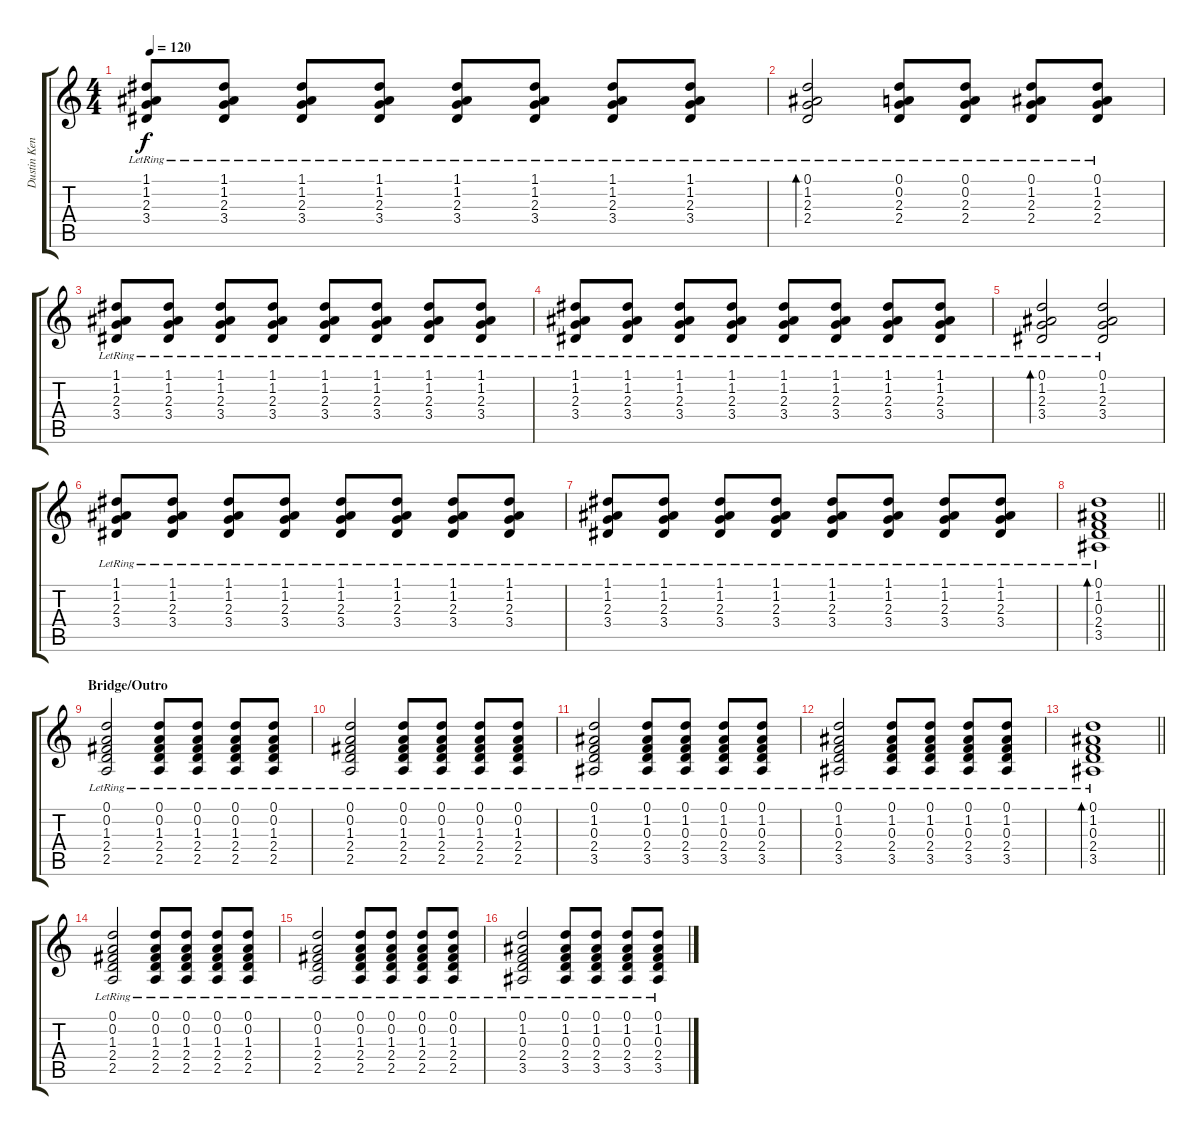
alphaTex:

\track ("Dustin Kensrue" "Dustin Ken") {instrument acousticguitarsteel}
\staff {score tabs}
\tuning (D4 A3 F3 C3 G2 D2) {hide}
\ts (4 4)
\tempo 120
\clef g2
\ks c
(1.1{lr} 1.2{lr} 2.3{lr} 3.4{lr}).8{dy f} (1.1{lr} 1.2{lr} 2.3{lr} 3.4{lr}).8 (1.1{lr} 1.2{lr} 2.3{lr} 3.4{lr}).8 (1.1{lr} 1.2{lr} 2.3{lr} 3.4{lr}).8 (1.1{lr} 1.2{lr} 2.3{lr} 3.4{lr}).8 (1.1{lr} 1.2{lr} 2.3{lr} 3.4{lr}).8 (1.1{lr} 1.2{lr} 2.3{lr} 3.4{lr}).8 (1.1{lr} 1.2{lr} 2.3{lr} 3.4{lr}).8 |
(0.1{lr} 1.2{lr} 2.3{lr} 2.4{lr}).2{bd 60} (0.1{lr} 0.2{lr} 2.3{lr} 2.4{lr}).8 (0.1{lr} 0.2{lr} 2.3{lr} 2.4{lr}).8 (0.1{lr} 1.2{lr} 2.3{lr} 2.4{lr}).8 (0.1{lr} 1.2{lr} 2.3{lr} 2.4{lr}).8 |
(1.1{lr} 1.2{lr} 2.3{lr} 3.4{lr}).8 (1.1{lr} 1.2{lr} 2.3{lr} 3.4{lr}).8 (1.1{lr} 1.2{lr} 2.3{lr} 3.4{lr}).8 (1.1{lr} 1.2{lr} 2.3{lr} 3.4{lr}).8 (1.1{lr} 1.2{lr} 2.3{lr} 3.4{lr}).8 (1.1{lr} 1.2{lr} 2.3{lr} 3.4{lr}).8 (1.1{lr} 1.2{lr} 2.3{lr} 3.4{lr}).8 (1.1{lr} 1.2{lr} 2.3{lr} 3.4{lr}).8 |
(1.1{lr} 1.2{lr} 2.3{lr} 3.4{lr}).8 (1.1{lr} 1.2{lr} 2.3{lr} 3.4{lr}).8 (1.1{lr} 1.2{lr} 2.3{lr} 3.4{lr}).8 (1.1{lr} 1.2{lr} 2.3{lr} 3.4{lr}).8 (1.1{lr} 1.2{lr} 2.3{lr} 3.4{lr}).8 (1.1{lr} 1.2{lr} 2.3{lr} 3.4{lr}).8 (1.1{lr} 1.2{lr} 2.3{lr} 3.4{lr}).8 (1.1{lr} 1.2{lr} 2.3{lr} 3.4{lr}).8 |
(0.1{lr} 1.2{lr} 2.3{lr} 3.4{lr}).2{bd 60} (0.1{lr} 1.2{lr} 2.3{lr} 3.4{lr}).2 |
(1.1{lr} 1.2{lr} 2.3{lr} 3.4{lr}).8 (1.1{lr} 1.2{lr} 2.3{lr} 3.4{lr}).8 (1.1{lr} 1.2{lr} 2.3{lr} 3.4{lr}).8 (1.1{lr} 1.2{lr} 2.3{lr} 3.4{lr}).8 (1.1{lr} 1.2{lr} 2.3{lr} 3.4{lr}).8 (1.1{lr} 1.2{lr} 2.3{lr} 3.4{lr}).8 (1.1{lr} 1.2{lr} 2.3{lr} 3.4{lr}).8 (1.1{lr} 1.2{lr} 2.3{lr} 3.4{lr}).8 |
(1.1{lr} 1.2{lr} 2.3{lr} 3.4{lr}).8 (1.1{lr} 1.2{lr} 2.3{lr} 3.4{lr}).8 (1.1{lr} 1.2{lr} 2.3{lr} 3.4{lr}).8 (1.1{lr} 1.2{lr} 2.3{lr} 3.4{lr}).8 (1.1{lr} 1.2{lr} 2.3{lr} 3.4{lr}).8 (1.1{lr} 1.2{lr} 2.3{lr} 3.4{lr}).8 (1.1{lr} 1.2{lr} 2.3{lr} 3.4{lr}).8 (1.1{lr} 1.2{lr} 2.3{lr} 3.4{lr}).8 |
\barLineRight lightlight
(0.1{lr} 1.2{lr} 0.3{lr} 2.4{lr} 3.5{lr}).1{bd 60} |
\section ("" "Bridge/Outro")
(0.1{lr} 0.2{lr} 1.3{lr} 2.4{lr} 2.5{lr}).2 (0.1{lr} 0.2{lr} 1.3{lr} 2.4{lr} 2.5{lr}).8 (0.1{lr} 0.2{lr} 1.3{lr} 2.4{lr} 2.5{lr}).8 (0.1{lr} 0.2{lr} 1.3{lr} 2.4{lr} 2.5{lr}).8 (0.1{lr} 0.2{lr} 1.3{lr} 2.4{lr} 2.5{lr}).8 |
(0.1{lr} 0.2{lr} 1.3{lr} 2.4{lr} 2.5{lr}).2 (0.1{lr} 0.2{lr} 1.3{lr} 2.4{lr} 2.5{lr}).8 (0.1{lr} 0.2{lr} 1.3{lr} 2.4{lr} 2.5{lr}).8 (0.1{lr} 0.2{lr} 1.3{lr} 2.4{lr} 2.5{lr}).8 (0.1{lr} 0.2{lr} 1.3{lr} 2.4{lr} 2.5{lr}).8 |
(0.1{lr} 1.2{lr} 0.3{lr} 2.4{lr} 3.5{lr}).2 (0.1{lr} 1.2{lr} 0.3{lr} 2.4{lr} 3.5{lr}).8 (0.1{lr} 1.2{lr} 0.3{lr} 2.4{lr} 3.5{lr}).8 (0.1{lr} 1.2{lr} 0.3{lr} 2.4{lr} 3.5{lr}).8 (0.1{lr} 1.2{lr} 0.3{lr} 2.4{lr} 3.5{lr}).8 |
(0.1{lr} 1.2{lr} 0.3{lr} 2.4{lr} 3.5{lr}).2 (0.1{lr} 1.2{lr} 0.3{lr} 2.4{lr} 3.5{lr}).8 (0.1{lr} 1.2{lr} 0.3{lr} 2.4{lr} 3.5{lr}).8 (0.1{lr} 1.2{lr} 0.3{lr} 2.4{lr} 3.5{lr}).8 (0.1{lr} 1.2{lr} 0.3{lr} 2.4{lr} 3.5{lr}).8 |
\barLineRight lightlight
(0.1{lr} 1.2{lr} 0.3{lr} 2.4{lr} 3.5{lr}).1{bd 60} |
(0.1{lr} 0.2{lr} 1.3{lr} 2.4{lr} 2.5{lr}).2 (0.1{lr} 0.2{lr} 1.3{lr} 2.4{lr} 2.5{lr}).8 (0.1{lr} 0.2{lr} 1.3{lr} 2.4{lr} 2.5{lr}).8 (0.1{lr} 0.2{lr} 1.3{lr} 2.4{lr} 2.5{lr}).8 (0.1{lr} 0.2{lr} 1.3{lr} 2.4{lr} 2.5{lr}).8 |
(0.1{lr} 0.2{lr} 1.3{lr} 2.4{lr} 2.5{lr}).2 (0.1{lr} 0.2{lr} 1.3{lr} 2.4{lr} 2.5{lr}).8 (0.1{lr} 0.2{lr} 1.3{lr} 2.4{lr} 2.5{lr}).8 (0.1{lr} 0.2{lr} 1.3{lr} 2.4{lr} 2.5{lr}).8 (0.1{lr} 0.2{lr} 1.3{lr} 2.4{lr} 2.5{lr}).8 |
(0.1{lr} 1.2{lr} 0.3{lr} 2.4{lr} 3.5{lr}).2 (0.1{lr} 1.2{lr} 0.3{lr} 2.4{lr} 3.5{lr}).8 (0.1{lr} 1.2{lr} 0.3{lr} 2.4{lr} 3.5{lr}).8 (0.1{lr} 1.2{lr} 0.3{lr} 2.4{lr} 3.5{lr}).8 (0.1{lr} 1.2{lr} 0.3{lr} 2.4{lr} 3.5{lr}).8
